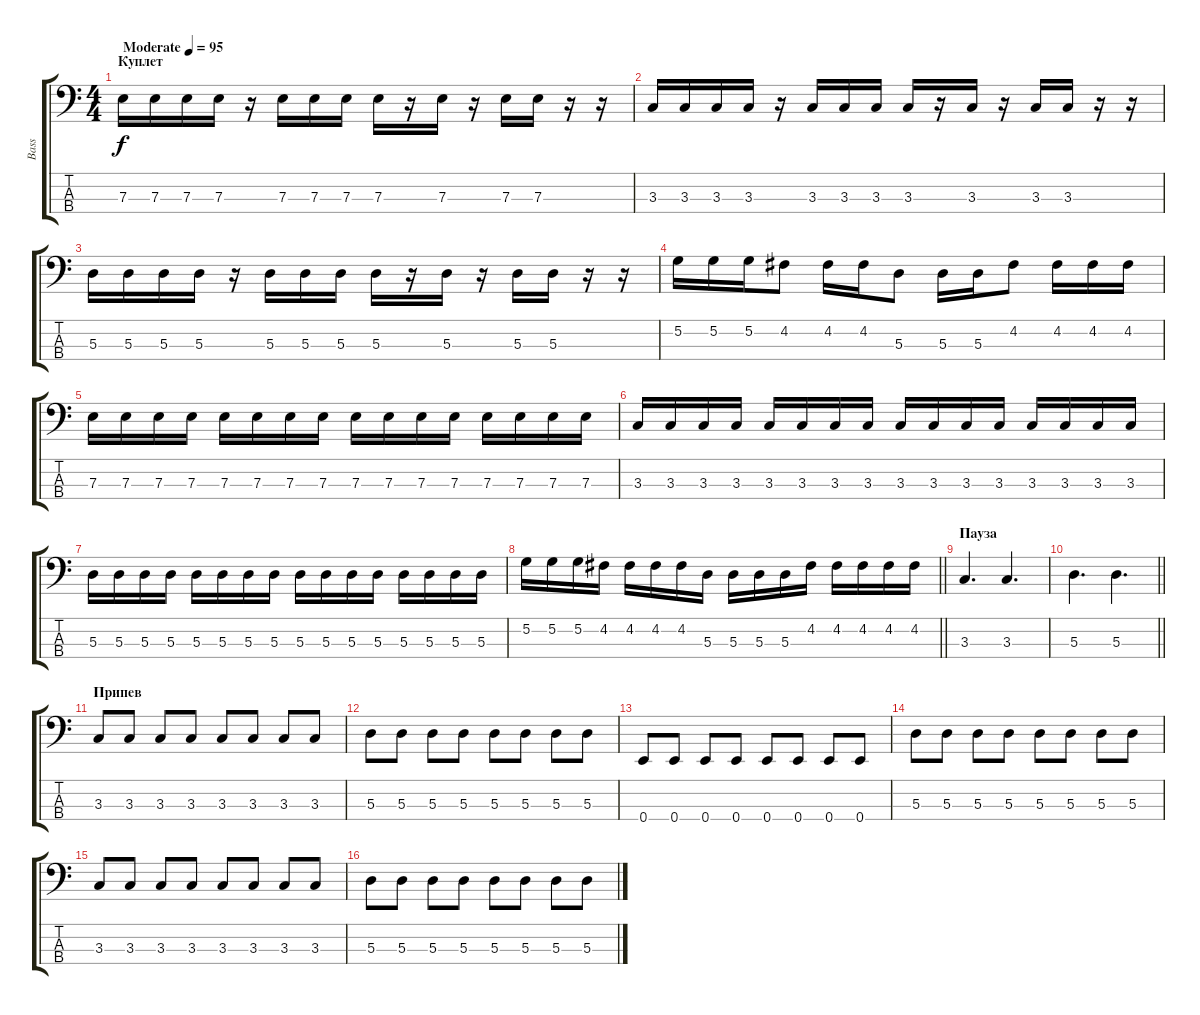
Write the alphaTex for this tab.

\track ("Bass" "Bass") {instrument electricbasspick}
\staff {score tabs}
\tuning (G2 D2 A1 E1) {hide}
\ts (4 4)
\section ("" "Куплет")
\tempo (95 "Moderate")
\clef f4
\ks c
7.3.16{dy f instrument electricbasspick} 7.3.16 7.3.16 7.3.16 r.16 7.3.16 7.3.16 7.3.16 7.3.16 r.16 7.3.16 r.16 7.3.16 7.3.16 r.16 r.16 |
3.3.16 3.3.16 3.3.16 3.3.16 r.16 3.3.16 3.3.16 3.3.16 3.3.16 r.16 3.3.16 r.16 3.3.16 3.3.16 r.16 r.16 |
5.3.16 5.3.16 5.3.16 5.3.16 r.16 5.3.16 5.3.16 5.3.16 5.3.16 r.16 5.3.16 r.16 5.3.16 5.3.16 r.16 r.16 |
5.2.16 5.2.16 5.2.16 4.2.8 4.2.16 4.2.16 5.3.8 5.3.16 5.3.16 4.2.8 4.2.16 4.2.16 4.2.16 |
7.3.16 7.3.16 7.3.16 7.3.16 7.3.16 7.3.16 7.3.16 7.3.16 7.3.16 7.3.16 7.3.16 7.3.16 7.3.16 7.3.16 7.3.16 7.3.16 |
3.3.16 3.3.16 3.3.16 3.3.16 3.3.16 3.3.16 3.3.16 3.3.16 3.3.16 3.3.16 3.3.16 3.3.16 3.3.16 3.3.16 3.3.16 3.3.16 |
5.3.16 5.3.16 5.3.16 5.3.16 5.3.16 5.3.16 5.3.16 5.3.16 5.3.16 5.3.16 5.3.16 5.3.16 5.3.16 5.3.16 5.3.16 5.3.16 |
\barLineRight lightlight
5.2.16 5.2.16 5.2.16 4.2.16 4.2.16 4.2.16 4.2.16 5.3.16 5.3.16 5.3.16 5.3.16 4.2.16 4.2.16 4.2.16 4.2.16 4.2.16 |
\section ("" "Пауза")
3.3.4{d} 3.3.4{d} |
\barLineRight lightlight
5.3.4{d} 5.3.4{d} |
\section ("" "Припев")
3.3.8 3.3.8 3.3.8 3.3.8 3.3.8 3.3.8 3.3.8 3.3.8 |
5.3.8 5.3.8 5.3.8 5.3.8 5.3.8 5.3.8 5.3.8 5.3.8 |
0.4.8 0.4.8 0.4.8 0.4.8 0.4.8 0.4.8 0.4.8 0.4.8 |
5.3.8 5.3.8 5.3.8 5.3.8 5.3.8 5.3.8 5.3.8 5.3.8 |
3.3.8 3.3.8 3.3.8 3.3.8 3.3.8 3.3.8 3.3.8 3.3.8 |
5.3.8 5.3.8 5.3.8 5.3.8 5.3.8 5.3.8 5.3.8 5.3.8
